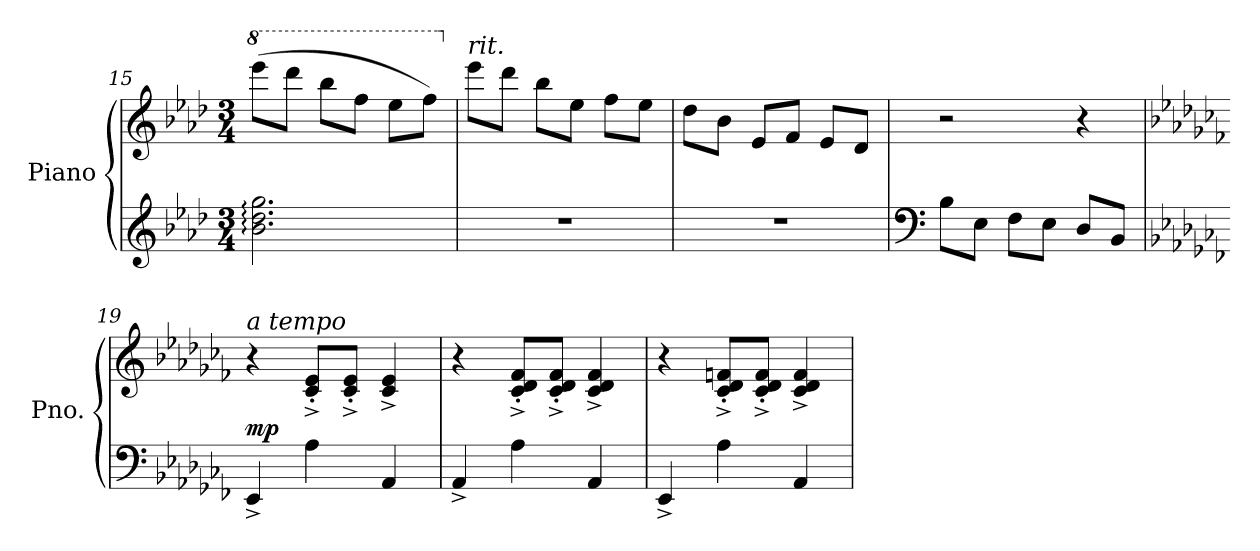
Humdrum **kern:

**kern	**kern	**dynam
*part1	*part1	*part1
*staff2	*staff1	*staff1/2
*I"Piano	*	*
*I'Pno.	*	*
*clefG2	*clefG2	*
*k[b-e-a-d-]	*k[b-e-a-d-]	*
*M3/4	*M3/4	*
*	*8va	*
=15	=15	=15
2.b-\: 2.dd-\: 2.gg\:	(8eeee-\L	.
.	8dddd-\J	.
.	8bbb-\L	.
.	8fff\J	.
.	8eee-\L	.
.	8fff\J)	.
!!LO:LB:g=z
=16	=16	=16
*	*X8va	*
!	!LO:TX:a:i:t=rit.	!
2.r	(8eee-\L	.
.	8ddd-\J	.
.	8bb-\L	.
.	8ee-\J	.
.	8ff\L	.
.	8ee-\J	.
=17	=17	=17
2.r	8dd-\L	.
.	8b-\J	.
.	8e-/L	.
.	8f/J	.
.	8e-/L	.
.	8d-/J	.
=18	=18	=18
*clefF4	*	*
*	*MM200	*
8B-\L	2r	.
8E-\J	.	.
8F\L	.	.
8E-\J	.	.
*	*MM150	*
8D-/L	4r	.
8BB-/J)	.	.
=19	=19	=19
*k[b-e-a-d-g-c-f-]	*k[b-e-a-d-g-c-f-]	*
*	*MM245	*
!	!LO:TX:a:i:t=a tempo	!
!	!	!LO:DY:a=2
4EE-^/	4r	mp
4A-\	8c-/'^ 8e-/'^L	.
.	8c-/'^ 8e-/'^J	.
4AA-/	4c-/^ 4e-/^	.
=20	=20	=20
4AA-^/	4r	.
4A-\	8c-/'^ 8d-/'^ 8f-/'^L	.
.	8c-/'^ 8d-/'^ 8f-/'^J	.
4AA-/	4c-/^ 4d-/^ 4f-/^	.
!!LO:LB:g=z
=21	=21	=21
4EE-^/	4r	.
4A-\	8c-/'^ 8d-/'^ 8fn/'^L	.
.	8c-/'^ 8d-/'^ 8f/'^J	.
4AA-/	4c-/^ 4d-/^ 4f/^	.
=	=	=
*-	*-	*-
